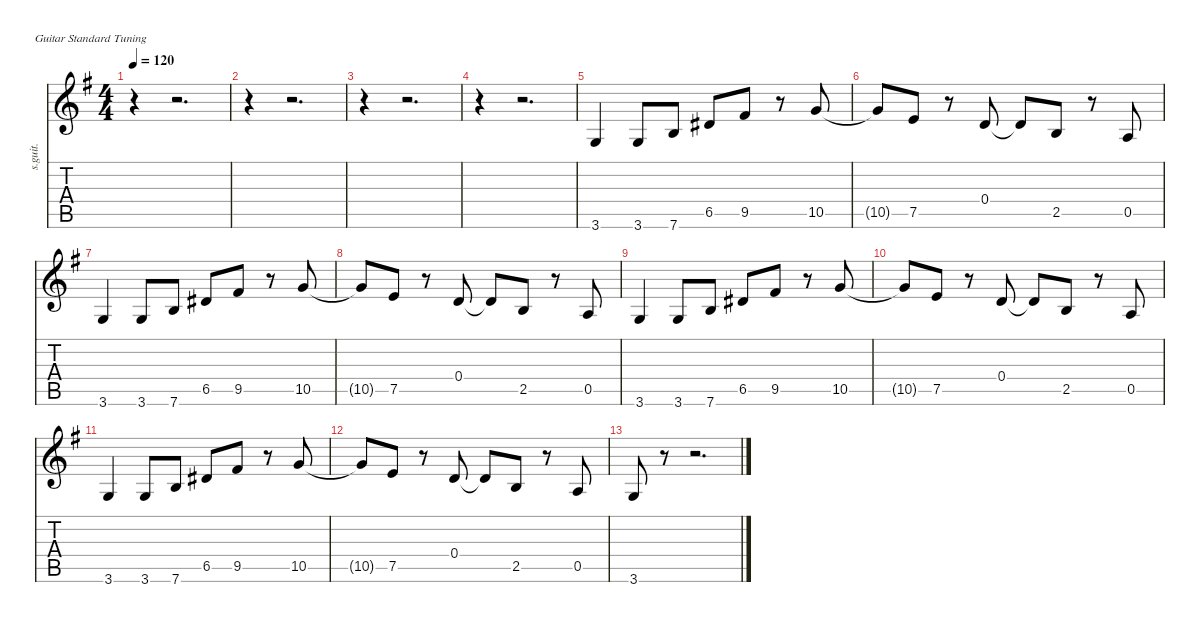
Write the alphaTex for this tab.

\defaultSystemsLayout 4
\hideDynamics
\bracketExtendMode nobrackets
\otherSystemsTrackNameOrientation horizontal
\track ("Track 2" "s.guit.") {instrument acousticguitarsteel}
\staff {score tabs}
\tuning (E4 B3 G3 D3 A2 E2)
\ts (4 4)
\tempo 120
\clef g2
\ks g
r.4{dy f beam Down} r.2{d beam Down} |
r.4{beam Down} r.2{d beam Down} |
r.4{beam Down} r.2{d beam Down} |
r.4{beam Down} r.2{d beam Down} |
3.6{acc forcenatural}.4{beam Up} 3.6{acc forcenatural}.8{beam Up} 7.6{acc forcenatural}.8{beam Up} 6.5{acc #}.8{beam Up} 9.5{acc #}.8{beam Up} r.8{beam Up} 10.5{acc forcenatural}.8{beam Up} |
10.5{t acc forcenatural}.8{beam Up} 7.5{acc forcenatural}.8{beam Up} r.8{beam Up} 0.4{acc forcenatural}.8{beam Up} 0.4{t acc forcenatural}.8{beam Up} 2.5{acc forcenatural}.8{beam Up} r.8{beam Up} 0.5{acc forcenatural}.8{beam Up} |
3.6{acc forcenatural}.4{beam Up} 3.6{acc forcenatural}.8{beam Up} 7.6{acc forcenatural}.8{beam Up} 6.5{acc #}.8{beam Up} 9.5{acc #}.8{beam Up} r.8{beam Up} 10.5{acc forcenatural}.8{beam Up} |
10.5{t acc forcenatural}.8{beam Up} 7.5{acc forcenatural}.8{beam Up} r.8{beam Up} 0.4{acc forcenatural}.8{beam Up} 0.4{t acc forcenatural}.8{beam Up} 2.5{acc forcenatural}.8{beam Up} r.8{beam Up} 0.5{acc forcenatural}.8{beam Up} |
3.6{acc forcenatural}.4{beam Up} 3.6{acc forcenatural}.8{beam Up} 7.6{acc forcenatural}.8{beam Up} 6.5{acc #}.8{beam Up} 9.5{acc #}.8{beam Up} r.8{beam Up} 10.5{acc forcenatural}.8{beam Up} |
10.5{t acc forcenatural}.8{beam Up} 7.5{acc forcenatural}.8{beam Up} r.8{beam Up} 0.4{acc forcenatural}.8{beam Up} 0.4{t acc forcenatural}.8{beam Up} 2.5{acc forcenatural}.8{beam Up} r.8{beam Up} 0.5{acc forcenatural}.8{beam Up} |
3.6{acc forcenatural}.4{beam Up} 3.6{acc forcenatural}.8{beam Up} 7.6{acc forcenatural}.8{beam Up} 6.5{acc #}.8{beam Up} 9.5{acc #}.8{beam Up} r.8{beam Up} 10.5{acc forcenatural}.8{beam Up} |
10.5{t acc forcenatural}.8{beam Up} 7.5{acc forcenatural}.8{beam Up} r.8{beam Up} 0.4{acc forcenatural}.8{beam Up} 0.4{t acc forcenatural}.8{beam Up} 2.5{acc forcenatural}.8{beam Up} r.8{beam Up} 0.5{acc forcenatural}.8{beam Up} |
3.6{acc forcenatural}.8{beam Up} r.8{beam Up} r.2{d beam Up}
